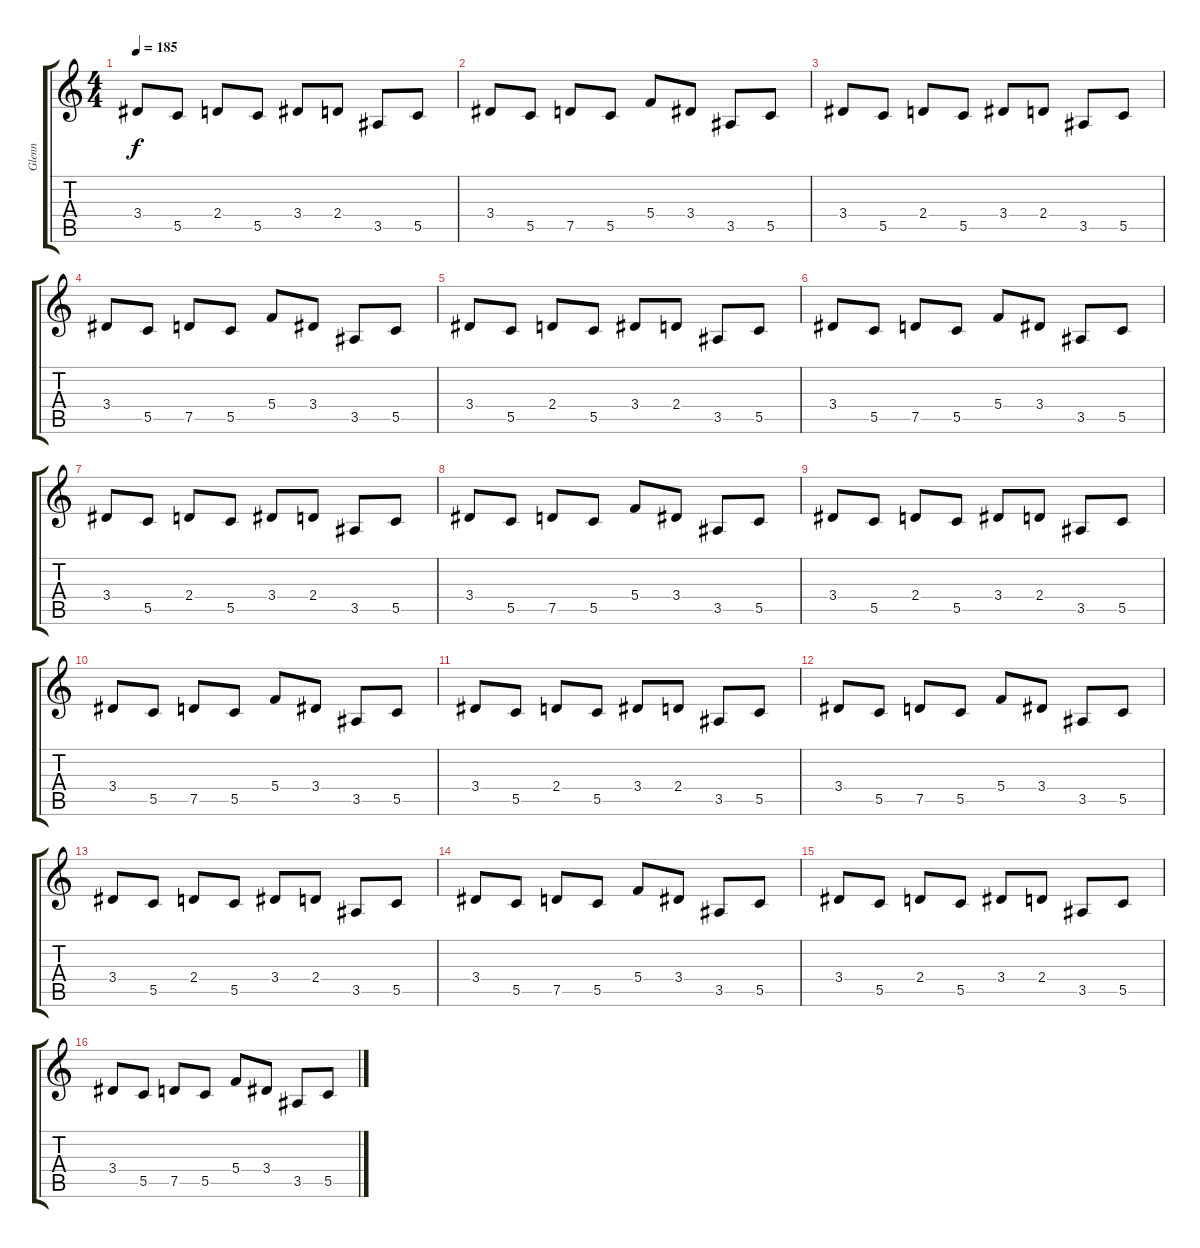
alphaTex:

\track ("Glenn" "Glenn") {instrument overdrivenguitar}
\staff {score tabs}
\tuning (D4 A3 F3 C3 G2 C2) {hide}
\ts (4 4)
\tempo 185
\clef g2
\ks c
3.4.8{dy f} 5.5.8 2.4.8 5.5.8 3.4.8 2.4.8 3.5.8 5.5.8 |
3.4.8 5.5.8 7.5.8 5.5.8 5.4.8 3.4.8 3.5.8 5.5.8 |
3.4.8 5.5.8 2.4.8 5.5.8 3.4.8 2.4.8 3.5.8 5.5.8 |
3.4.8 5.5.8 7.5.8 5.5.8 5.4.8 3.4.8 3.5.8 5.5.8 |
3.4.8 5.5.8 2.4.8 5.5.8 3.4.8 2.4.8 3.5.8 5.5.8 |
3.4.8 5.5.8 7.5.8 5.5.8 5.4.8 3.4.8 3.5.8 5.5.8 |
3.4.8 5.5.8 2.4.8 5.5.8 3.4.8 2.4.8 3.5.8 5.5.8 |
3.4.8 5.5.8 7.5.8 5.5.8 5.4.8 3.4.8 3.5.8 5.5.8 |
3.4.8 5.5.8 2.4.8 5.5.8 3.4.8 2.4.8 3.5.8 5.5.8 |
3.4.8 5.5.8 7.5.8 5.5.8 5.4.8 3.4.8 3.5.8 5.5.8 |
3.4.8 5.5.8 2.4.8 5.5.8 3.4.8 2.4.8 3.5.8 5.5.8 |
3.4.8 5.5.8 7.5.8 5.5.8 5.4.8 3.4.8 3.5.8 5.5.8 |
3.4.8 5.5.8 2.4.8 5.5.8 3.4.8 2.4.8 3.5.8 5.5.8 |
3.4.8 5.5.8 7.5.8 5.5.8 5.4.8 3.4.8 3.5.8 5.5.8 |
3.4.8 5.5.8 2.4.8 5.5.8 3.4.8 2.4.8 3.5.8 5.5.8 |
3.4.8 5.5.8 7.5.8 5.5.8 5.4.8 3.4.8 3.5.8 5.5.8
